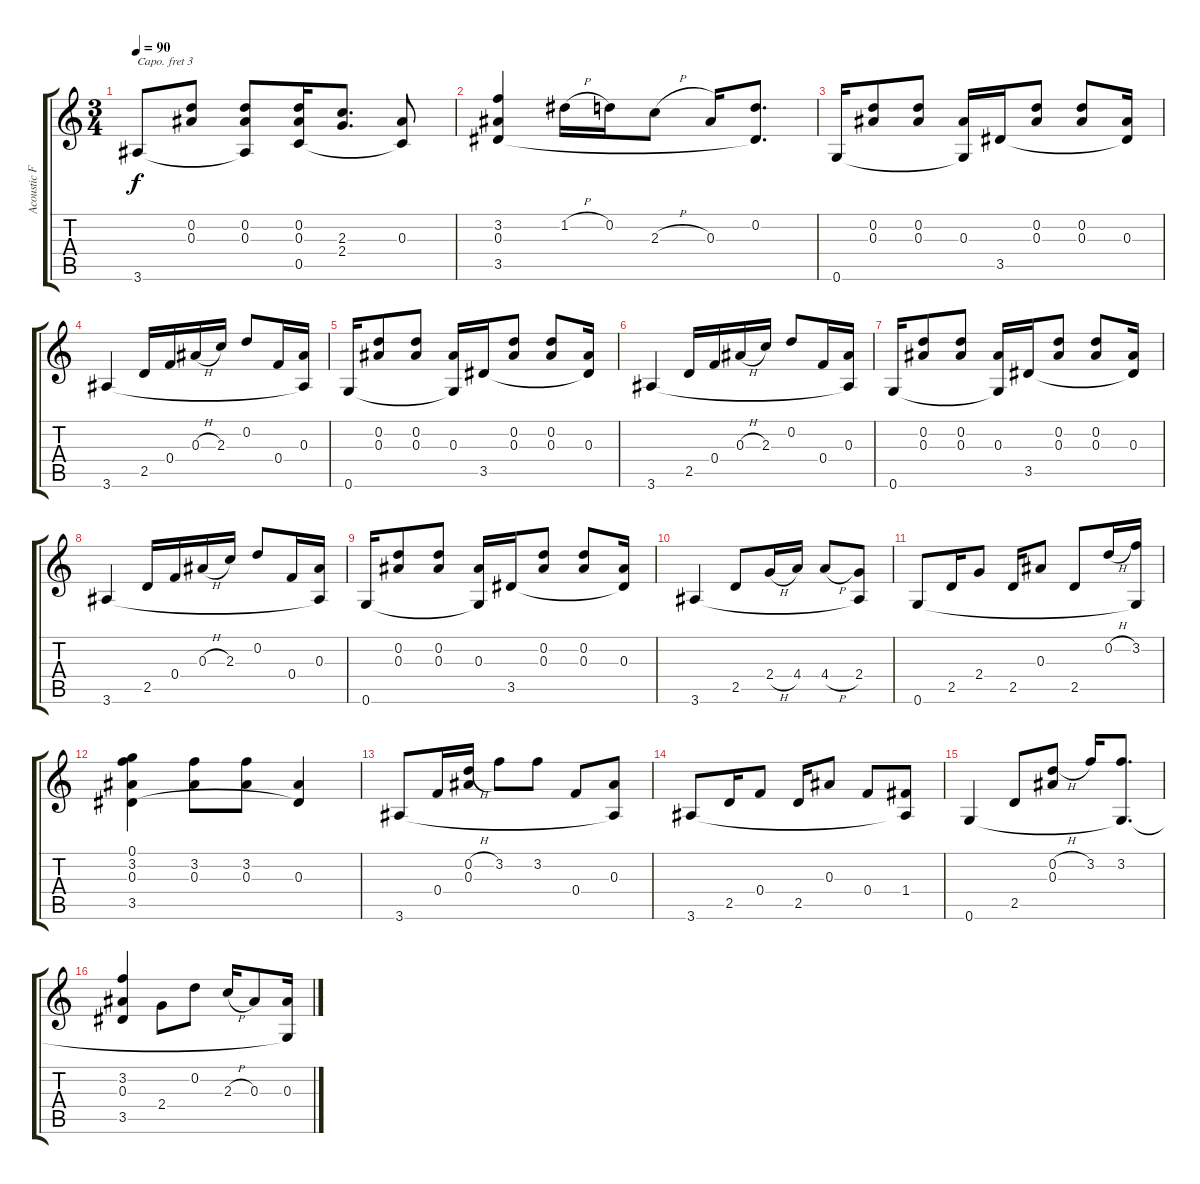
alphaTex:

\track ("Acoustic Fingerstyle Guitar Arrangement" "Acoustic F") {instrument acousticguitarnylon}
\staff {score tabs}
\capo 3
\tuning (E4 B3 G3 D3 A2 E2) {hide}
\ts (3 4)
\tempo 90
\clef g2
\ks c
3.6.8{dy f} (0.2 0.3).8 (0.2 0.3 3.6{t}).8 (0.2 0.3 0.5).16 (2.3 2.4).8{d} (0.3 0.5{t}).8 |
(3.2 0.3 3.5).4 1.2{h}.16 0.2.16 2.3{h}.8 0.3.16 (0.2 3.5{t}).8{d} |
0.6.16 (0.2 0.3).8 (0.2 0.3).8 (0.3 0.6{t}).16 3.5.16 (0.2 0.3).8 (0.2 0.3).8 (0.3 3.5{t}).16 |
3.6.4 2.5.16 0.4.16 0.3{h}.16 2.3.16 0.2.8 0.4.16 (0.3 3.6{t}).16 |
0.6.16 (0.2 0.3).8 (0.2 0.3).8 (0.3 0.6{t}).16 3.5.16 (0.2 0.3).8 (0.2 0.3).8 (0.3 3.5{t}).16 |
3.6.4 2.5.16 0.4.16 0.3{h}.16 2.3.16 0.2.8 0.4.16 (0.3 3.6{t}).16 |
0.6.16 (0.2 0.3).8 (0.2 0.3).8 (0.3 0.6{t}).16 3.5.16 (0.2 0.3).8 (0.2 0.3).8 (0.3 3.5{t}).16 |
3.6.4 2.5.16 0.4.16 0.3{h}.16 2.3.16 0.2.8 0.4.16 (0.3 3.6{t}).16 |
0.6.16 (0.2 0.3).8 (0.2 0.3).8 (0.3 0.6{t}).16 3.5.16 (0.2 0.3).8 (0.2 0.3).8 (0.3 3.5{t}).16 |
3.6.4 2.5.8 2.4{h}.16 4.4.16 4.4{h}.8 (2.4 3.6{t}).8 |
0.6.8 2.5.16 2.4.8 2.5.16 0.3.8 2.5.8 0.2{h}.16 (3.2 0.6{t}).16 |
(0.1 3.2 0.3 3.5).4 (3.2 0.3).8 (3.2 0.3).8 (0.3 3.5{t}).4 |
3.6.8 0.4.16 (0.2{h} 0.3).16 3.2.8 3.2.8 0.4.8 (0.3 3.6{t}).8 |
3.6.8 2.5.16 0.4.8 2.5.16 0.3.8 0.4.8 (1.4 3.6{t}).8 |
0.6.4 2.5.8 (0.2{h} 0.3).8 3.2.16 (3.2 0.6{t}).8{d} |
(3.2 0.3 3.5).4 2.4.8 0.2.8 2.3{h}.16 0.3.8 (0.3 0.6{t}).16
